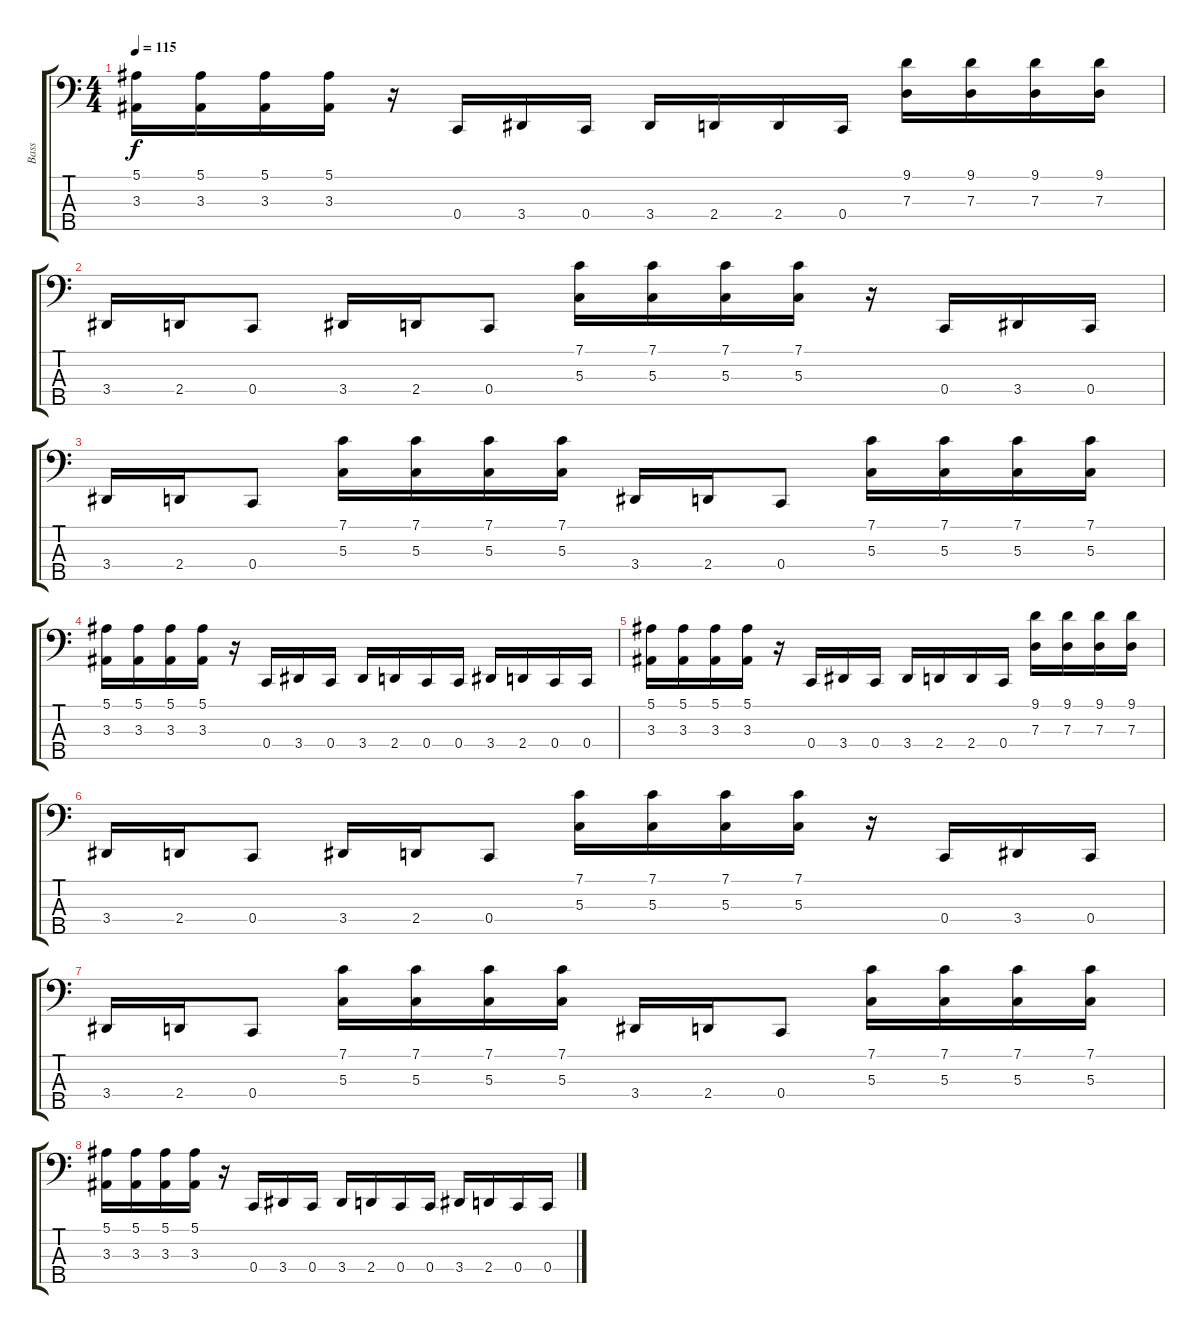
\track ("Bass" "Bass") {instrument electricbassfinger}
\staff {score tabs}
\tuning (F2 C2 G1 C1 G0) {hide}
\ts (4 4)
\tempo 115
\clef f4
\ks c
(5.1 3.3).16{dy f instrument slapbass1} (5.1 3.3).16 (5.1 3.3).16 (5.1 3.3).16 r.16{instrument electricbassfinger} 0.4.16 3.4.16 0.4.16 3.4.16 2.4.16 2.4.16 0.4.16 (9.1 7.3).16{instrument slapbass1} (9.1 7.3).16 (9.1 7.3).16 (9.1 7.3).16 |
3.4.16{instrument electricbassfinger} 2.4.16 0.4.8 3.4.16 2.4.16 0.4.8 (7.1 5.3).16{instrument slapbass1} (7.1 5.3).16 (7.1 5.3).16 (7.1 5.3).16 r.16{instrument electricbassfinger} 0.4.16 3.4.16 0.4.16 |
3.4.16 2.4.16 0.4.8 (7.1 5.3).16{instrument slapbass1} (7.1 5.3).16 (7.1 5.3).16 (7.1 5.3).16 3.4.16{instrument electricbassfinger} 2.4.16 0.4.8 (7.1 5.3).16{instrument slapbass1} (7.1 5.3).16 (7.1 5.3).16 (7.1 5.3).16 |
(5.1 3.3).16 (5.1 3.3).16 (5.1 3.3).16 (5.1 3.3).16 r.16{instrument electricbassfinger} 0.4.16 3.4.16 0.4.16 3.4.16 2.4.16 0.4.16 0.4.16 3.4.16 2.4.16 0.4.16 0.4.16 |
(5.1 3.3).16{instrument slapbass1} (5.1 3.3).16 (5.1 3.3).16 (5.1 3.3).16 r.16{instrument electricbassfinger} 0.4.16 3.4.16 0.4.16 3.4.16 2.4.16 2.4.16 0.4.16 (9.1 7.3).16{instrument slapbass1} (9.1 7.3).16 (9.1 7.3).16 (9.1 7.3).16 |
3.4.16{instrument electricbassfinger} 2.4.16 0.4.8 3.4.16 2.4.16 0.4.8 (7.1 5.3).16{instrument slapbass1} (7.1 5.3).16 (7.1 5.3).16 (7.1 5.3).16 r.16{instrument electricbassfinger} 0.4.16 3.4.16 0.4.16 |
3.4.16 2.4.16 0.4.8 (7.1 5.3).16{instrument slapbass1} (7.1 5.3).16 (7.1 5.3).16 (7.1 5.3).16 3.4.16{instrument electricbassfinger} 2.4.16 0.4.8 (7.1 5.3).16{instrument slapbass1} (7.1 5.3).16 (7.1 5.3).16 (7.1 5.3).16 |
(5.1 3.3).16 (5.1 3.3).16 (5.1 3.3).16 (5.1 3.3).16 r.16{instrument electricbassfinger} 0.4.16 3.4.16 0.4.16 3.4.16 2.4.16 0.4.16 0.4.16 3.4.16 2.4.16 0.4.16 0.4.16
